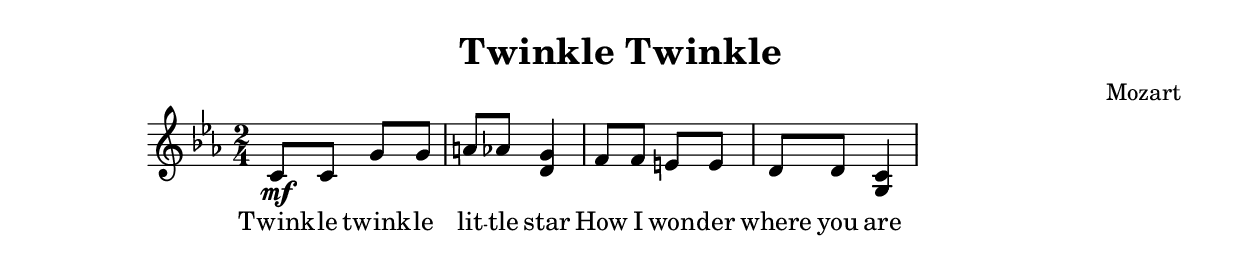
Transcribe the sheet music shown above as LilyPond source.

\header {
  title = "Twinkle Twinkle"
  composer = "Mozart"
}

\relative c' {
  \key c \minor
  \time 2/4
  c8\mf c g' g
  a aes <g d>4
  f8 f e e
  d d <c g>4
}

\addlyrics {
  Twink -- le twink -- le lit -- tle star
  How I won -- der where you are
}
